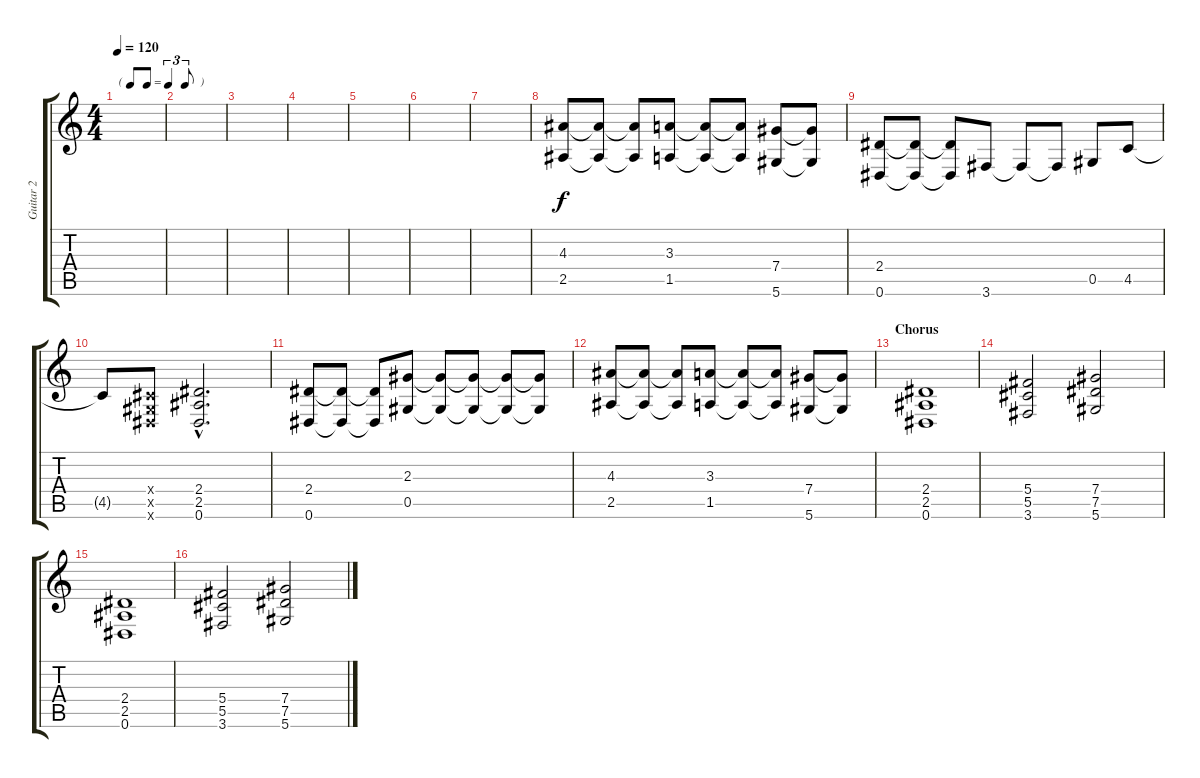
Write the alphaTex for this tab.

\track ("Guitar 2" "Guitar 2") {instrument distortionguitar}
\staff {score tabs}
\tuning (Eb4 Bb3 Gb3 Db3 Ab2 Eb2) {hide}
\ts (4 4)
\tf triplet8th
\tempo 120
\clef g2
\ks c
|
|
|
|
|
|
|
(4.3 2.5).8 (4.3{t} 2.5{t}).8 (4.3{t} 2.5{t}).8 (3.3 1.5).8 (3.3{t} 1.5{t}).8 (3.3{t} 1.5{t}).8 (7.4 5.6).8 (7.4{t} 5.6{t}).8 |
(2.4 0.6).8 (2.4{t} 0.6{t}).8 (2.4{t} 0.6{t}).8 3.6.8 3.6{t}.8 3.6{t}.8 0.5.8 4.5.8 |
4.5{t}.8 (0.4{x} 0.5{x} 0.6{x}).8 (2.4{hac} 2.5{hac} 0.6{hac}).2{d} |
(2.4 0.6).8 (2.4{t} 0.6{t}).8 (2.4{t} 0.6{t}).8 (2.3 0.5).8 (2.3{t} 0.5{t}).8 (2.3{t} 0.5{t}).8 (2.3{t} 0.5{t}).8 (2.3{t} 0.5{t}).8 |
(4.3 2.5).8 (4.3{t} 2.5{t}).8 (4.3{t} 2.5{t}).8 (3.3 1.5).8 (3.3{t} 1.5{t}).8 (3.3{t} 1.5{t}).8 (7.4 5.6).8 (7.4{t} 5.6{t}).8 |
\section ("" "Chorus")
(2.4 2.5 0.6).1 |
(5.4 5.5 3.6).2 (7.4 7.5 5.6).2 |
(2.4 2.5 0.6).1 |
(5.4 5.5 3.6).2 (7.4 7.5 5.6).2
